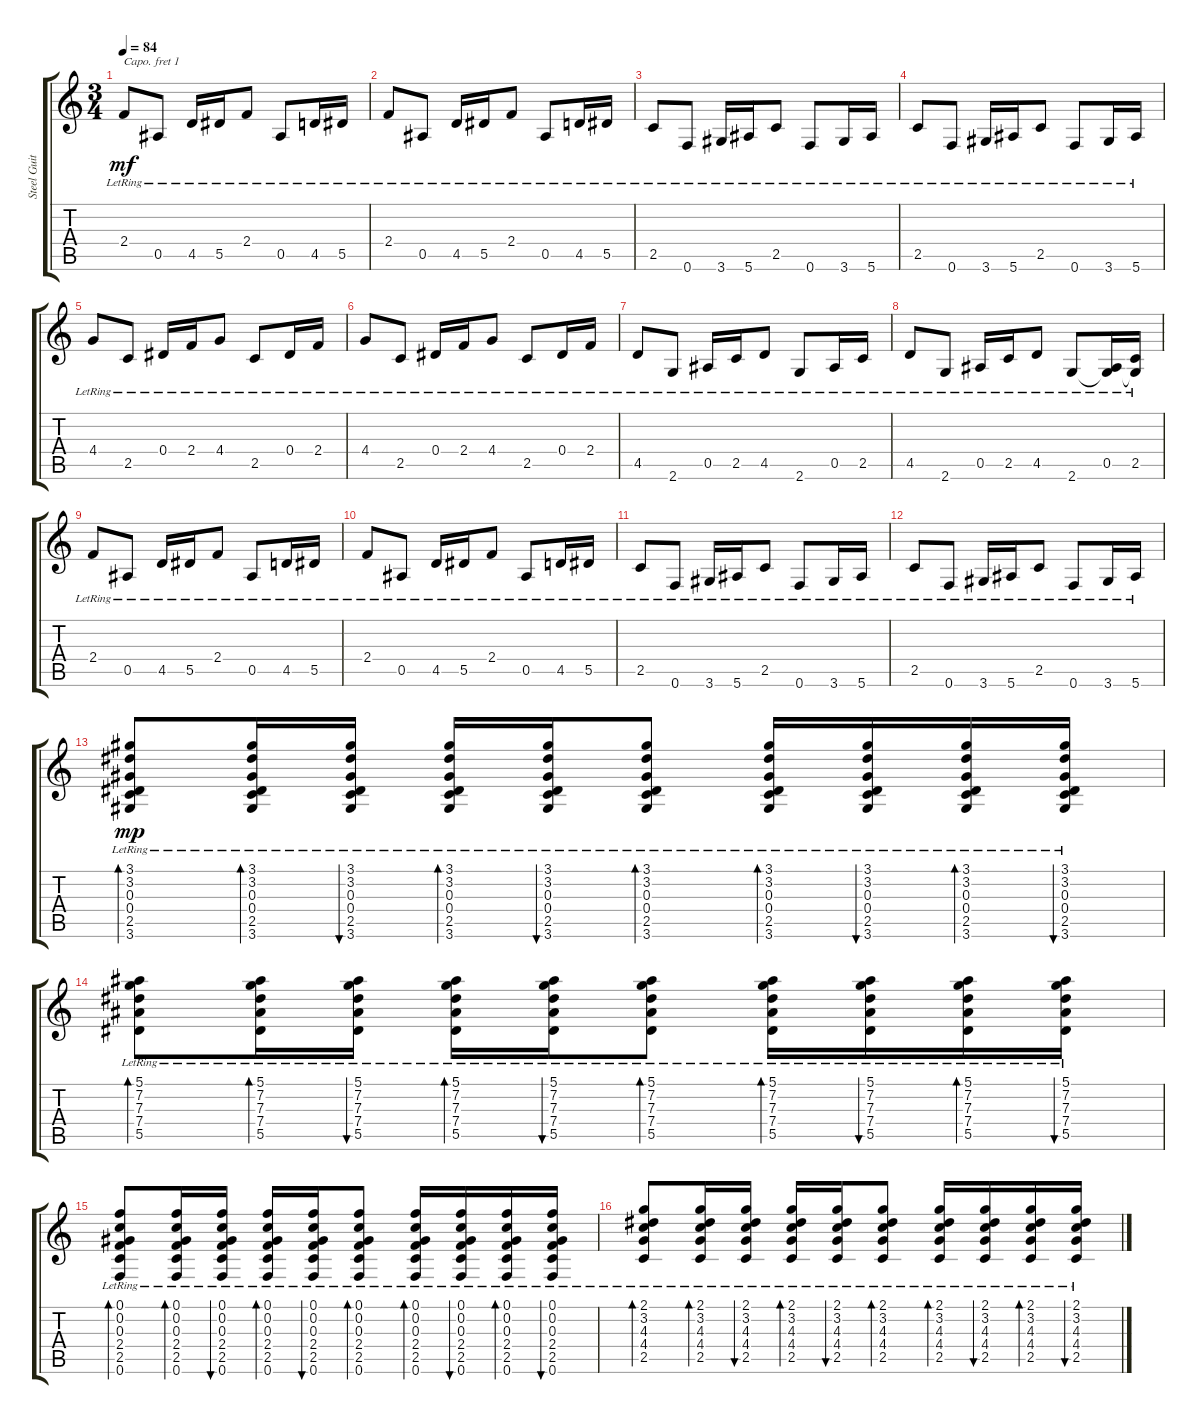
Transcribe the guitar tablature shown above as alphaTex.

\track ("Steel Guitar" "Steel Guit") {instrument acousticguitarsteel}
\staff {score tabs}
\capo 1
\tuning (E4 B3 G3 D3 A2 E2) {hide}
\ts (3 4)
\tempo 84
\clef g2
\ks c
2.4{lr}.8{dy mf} 0.5{lr}.8 4.5{lr}.16 5.5{lr}.16 2.4{lr}.8 0.5{lr}.8 4.5{lr}.16 5.5{lr}.16 |
2.4{lr}.8 0.5{lr}.8 4.5{lr}.16 5.5{lr}.16 2.4{lr}.8 0.5{lr}.8 4.5{lr}.16 5.5{lr}.16 |
2.5{lr}.8 0.6{lr}.8 3.6{lr}.16 5.6{lr}.16 2.5{lr}.8 0.6{lr}.8 3.6{lr}.16 5.6{lr}.16 |
2.5{lr}.8 0.6{lr}.8 3.6{lr}.16 5.6{lr}.16 2.5{lr}.8 0.6{lr}.8 3.6{lr}.16 5.6{lr}.16 |
4.4{lr}.8 2.5{lr}.8 0.4{lr}.16 2.4{lr}.16 4.4{lr}.8 2.5{lr}.8 0.4{lr}.16 2.4{lr}.16 |
4.4{lr}.8 2.5{lr}.8 0.4{lr}.16 2.4{lr}.16 4.4{lr}.8 2.5{lr}.8 0.4{lr}.16 2.4{lr}.16 |
4.5{lr}.8 2.6{lr}.8 0.5{lr}.16 2.5{lr}.16 4.5{lr}.8 2.6{lr}.8 0.5{lr}.16 2.5{lr}.16 |
4.5{lr}.8 2.6{lr}.8 0.5{lr}.16 2.5{lr}.16 4.5{lr}.8 2.6{lr}.8 (0.5{lr} 2.6{lr t}).16 (2.5{lr} 2.6{lr t}).16 |
2.4{lr}.8 0.5{lr}.8 4.5{lr}.16 5.5{lr}.16 2.4{lr}.8 0.5{lr}.8 4.5{lr}.16 5.5{lr}.16 |
2.4{lr}.8 0.5{lr}.8 4.5{lr}.16 5.5{lr}.16 2.4{lr}.8 0.5{lr}.8 4.5{lr}.16 5.5{lr}.16 |
2.5{lr}.8 0.6{lr}.8 3.6{lr}.16 5.6{lr}.16 2.5{lr}.8 0.6{lr}.8 3.6{lr}.16 5.6{lr}.16 |
2.5{lr}.8 0.6{lr}.8 3.6{lr}.16 5.6{lr}.16 2.5{lr}.8 0.6{lr}.8 3.6{lr}.16 5.6{lr}.16 |
(3.1{lr} 3.2{lr} 0.3{lr} 0.4{lr} 2.5{lr} 3.6{lr}).8{bd 30 dy mp} (3.1{lr} 3.2{lr} 0.3{lr} 0.4{lr} 2.5{lr} 3.6{lr}).16{bd 30} (3.1{lr} 3.2{lr} 0.3{lr} 0.4{lr} 2.5{lr} 3.6{lr}).16{bu 30} (3.1{lr} 3.2{lr} 0.3{lr} 0.4{lr} 2.5{lr} 3.6{lr}).16{bd 30} (3.1{lr} 3.2{lr} 0.3{lr} 0.4{lr} 2.5{lr} 3.6{lr}).16{bu 30} (3.1{lr} 3.2{lr} 0.3{lr} 0.4{lr} 2.5{lr} 3.6{lr}).8{bd 30} (3.1{lr} 3.2{lr} 0.3{lr} 0.4{lr} 2.5{lr} 3.6{lr}).16{bd 30} (3.1{lr} 3.2{lr} 0.3{lr} 0.4{lr} 2.5{lr} 3.6{lr}).16{bu 30} (3.1{lr} 3.2{lr} 0.3{lr} 0.4{lr} 2.5{lr} 3.6{lr}).16{bd 30} (3.1{lr} 3.2{lr} 0.3{lr} 0.4{lr} 2.5{lr} 3.6{lr}).16{bu 30} |
(5.1{lr} 7.2{lr} 7.3{lr} 7.4{lr} 5.5{lr}).8{bd 30} (5.1{lr} 7.2{lr} 7.3{lr} 7.4{lr} 5.5{lr}).16{bd 30} (5.1{lr} 7.2{lr} 7.3{lr} 7.4{lr} 5.5{lr}).16{bu 30} (5.1{lr} 7.2{lr} 7.3{lr} 7.4{lr} 5.5{lr}).16{bd 30} (5.1{lr} 7.2{lr} 7.3{lr} 7.4{lr} 5.5{lr}).16{bu 30} (5.1{lr} 7.2{lr} 7.3{lr} 7.4{lr} 5.5{lr}).8{bd 30} (5.1{lr} 7.2{lr} 7.3{lr} 7.4{lr} 5.5{lr}).16{bd 30} (5.1{lr} 7.2{lr} 7.3{lr} 7.4{lr} 5.5{lr}).16{bu 30} (5.1{lr} 7.2{lr} 7.3{lr} 7.4{lr} 5.5{lr}).16{bd 30} (5.1{lr} 7.2{lr} 7.3{lr} 7.4{lr} 5.5{lr}).16{bu 30} |
(0.1{lr} 0.2{lr} 0.3{lr} 2.4{lr} 2.5{lr} 0.6{lr}).8{bd 30} (0.1{lr} 0.2{lr} 0.3{lr} 2.4{lr} 2.5{lr} 0.6{lr}).16{bd 30} (0.1{lr} 0.2{lr} 0.3{lr} 2.4{lr} 2.5{lr} 0.6{lr}).16{bu 30} (0.1{lr} 0.2{lr} 0.3{lr} 2.4{lr} 2.5{lr} 0.6{lr}).16{bd 30} (0.1{lr} 0.2{lr} 0.3{lr} 2.4{lr} 2.5{lr} 0.6{lr}).16{bu 30} (0.1{lr} 0.2{lr} 0.3{lr} 2.4{lr} 2.5{lr} 0.6{lr}).8{bd 30} (0.1{lr} 0.2{lr} 0.3{lr} 2.4{lr} 2.5{lr} 0.6{lr}).16{bd 30} (0.1{lr} 0.2{lr} 0.3{lr} 2.4{lr} 2.5{lr} 0.6{lr}).16{bu 30} (0.1{lr} 0.2{lr} 0.3{lr} 2.4{lr} 2.5{lr} 0.6{lr}).16{bd 30} (0.1{lr} 0.2{lr} 0.3{lr} 2.4{lr} 2.5{lr} 0.6{lr}).16{bu 30} |
(2.1{lr} 3.2{lr} 4.3{lr} 4.4{lr} 2.5{lr}).8{bd 30} (2.1{lr} 3.2{lr} 4.3{lr} 4.4{lr} 2.5{lr}).16{bd 30} (2.1{lr} 3.2{lr} 4.3{lr} 4.4{lr} 2.5{lr}).16{bu 30} (2.1{lr} 3.2{lr} 4.3{lr} 4.4{lr} 2.5{lr}).16{bd 30} (2.1{lr} 3.2{lr} 4.3{lr} 4.4{lr} 2.5{lr}).16{bu 30} (2.1{lr} 3.2{lr} 4.3{lr} 4.4{lr} 2.5{lr}).8{bd 30} (2.1{lr} 3.2{lr} 4.3{lr} 4.4{lr} 2.5{lr}).16{bd 30} (2.1{lr} 3.2{lr} 4.3{lr} 4.4{lr} 2.5{lr}).16{bu 30} (2.1{lr} 3.2{lr} 4.3{lr} 4.4{lr} 2.5{lr}).16{bd 30} (2.1{lr} 3.2{lr} 4.3{lr} 4.4{lr} 2.5{lr}).16{bu 30}
